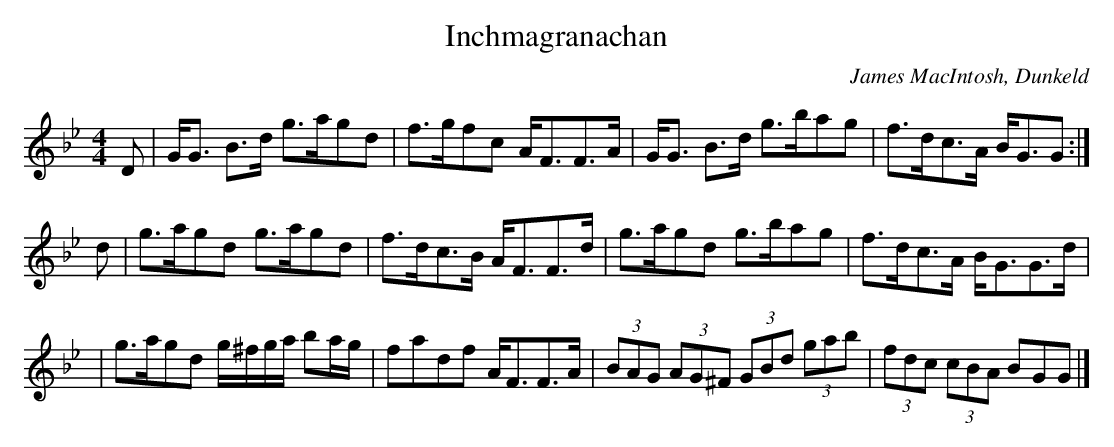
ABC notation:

X:1
T:Inchmagranachan
C:James MacIntosh, Dunkeld
M:4/4
L:1/8
K:Gm
D | G<G B>d g>agd | f>gfc A<FF>A | G<G B>d g>bag | f>dc>A B<GG :|
d | g>agd g>agd | f>dc>B A<FF>d | g>agd g>bag | f>dc>A B<GG>d |
  | g>agd g/^f/g/a/ ba/g/ | fadf A<FF>A | (3BAG (3AG^F (3GBd (3gab | (3fdc (3cBA BGG |]
